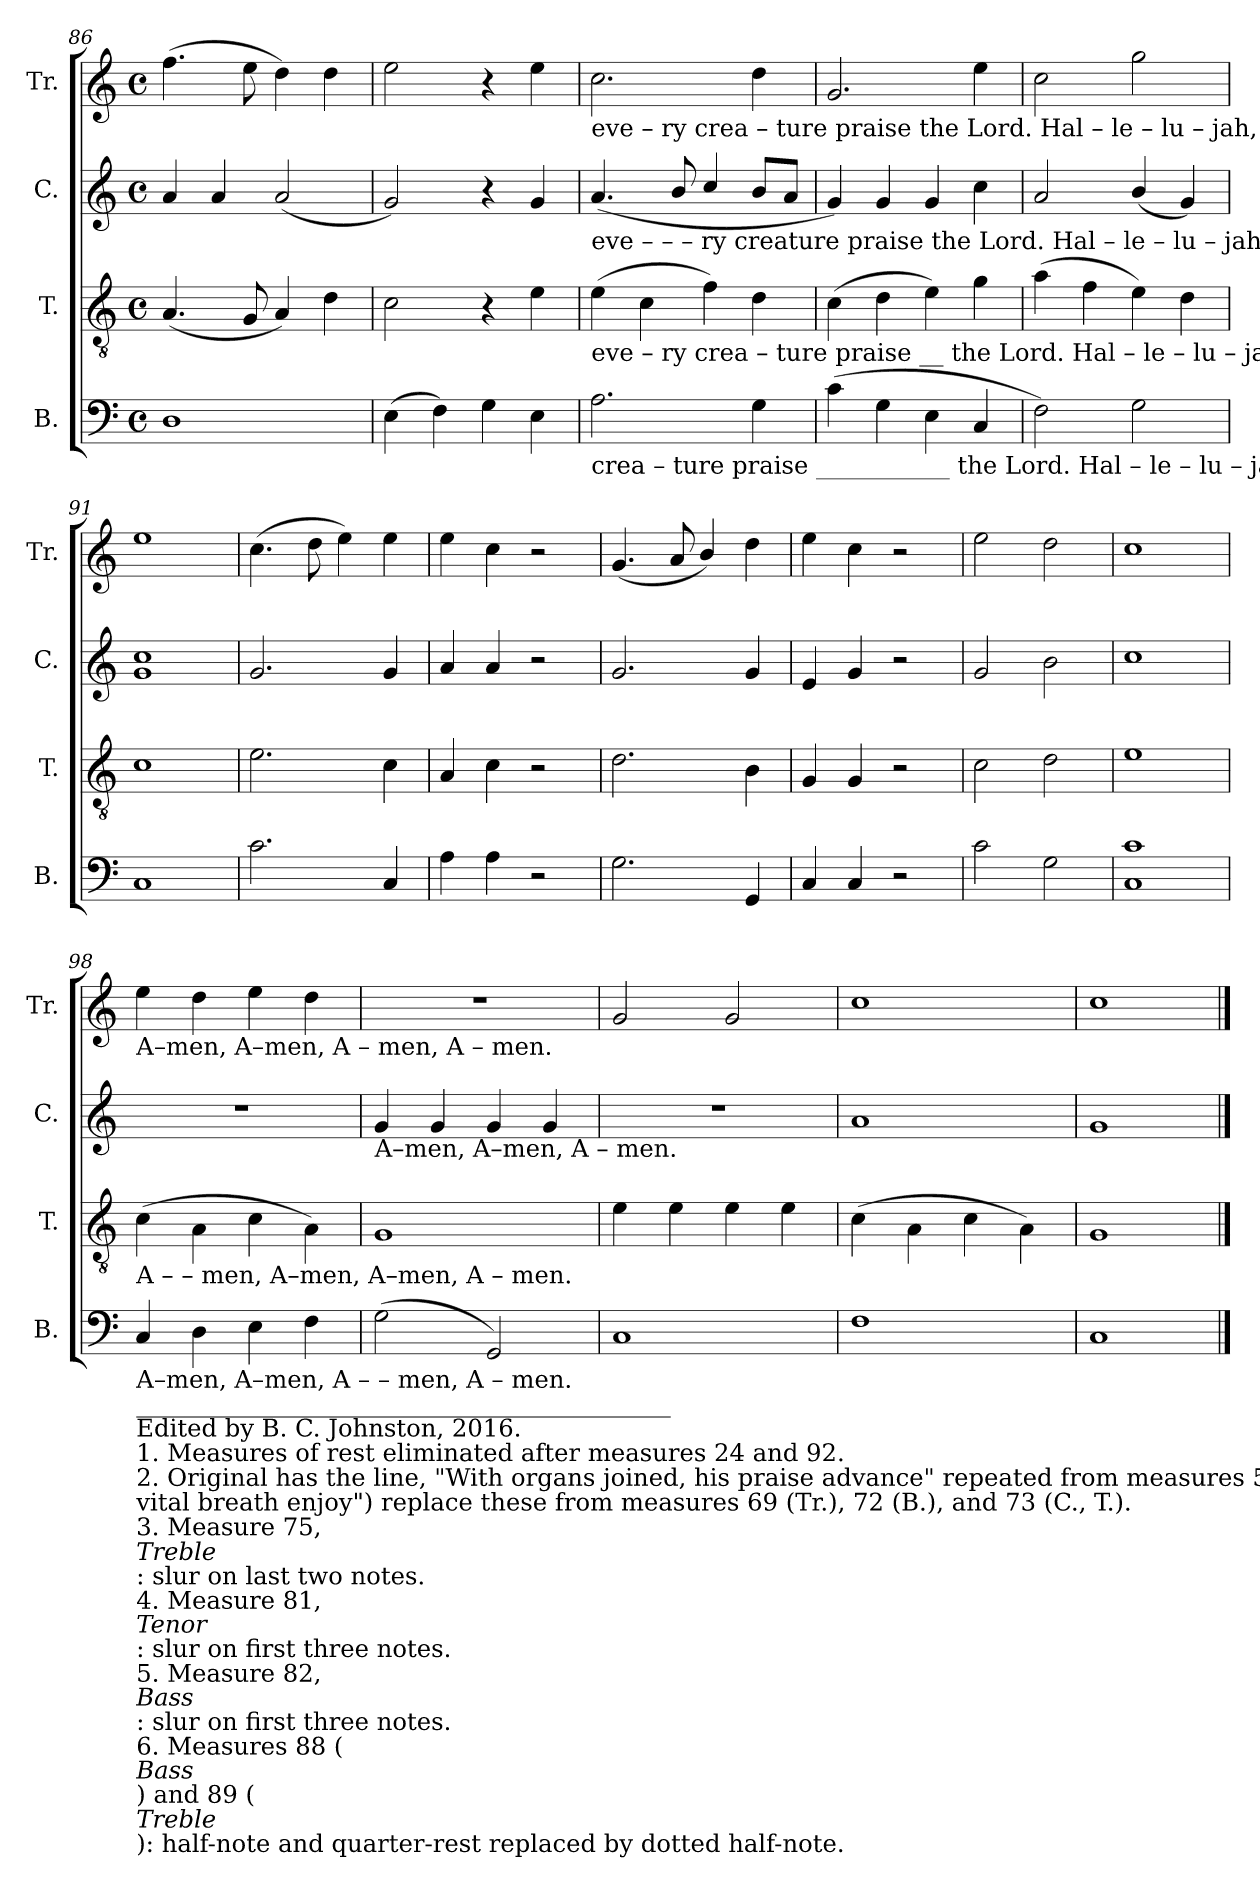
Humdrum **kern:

**kern	**kern	**kern	**kern
*part4	*part3	*part2	*part1
*staff4	*staff3	*staff2	*staff1
*I"B.	*I"T.	*I"C.	*I"Tr.
*I'B.	*I'T.	*I'C.	*I'Tr.
*clefF4	*clefGv2	*clefG2	*clefG2
*k[]	*k[]	*k[]	*k[]
*M4/4	*M4/4	*M4/4	*M4/4
*met(c)	*met(c)	*met(c)	*met(c)
=86	=86	=86	=86
1D	(4.A/	4a/	(4.ff\
.	.	4a/	.
.	8G/	.	8ee\
.	4A/)	(2a/	4dd\)
.	4d\	.	4dd\
=87	=87	=87	=87
(4E\	2c\	2g/)	2ee\
4F\)	.	.	.
4G\	4r	4r	4r
4E\	4e\	4g/	4ee\
!!LO:LB:g=z
=88	=88	=88	=88
!	!	!	!LO:TX:b:t=eve      –      ry             crea    –     ture   praise    the         Lord.      Hal       –      le – lu – jah,             Hal         –      le – lu – jah,             Praise the Lord.
!	!	!LO:TX:b:t=eve      –         –         –      ry  creature   praise    the        Lord.       Hal       –      le – lu – jah,              Hal         –      le – lu – jah,           Praise the Lord.	!
!	!LO:TX:b:t=eve         –      ry          crea     –     ture   praise __   the    Lord.     Hal       –      le – lu – jah,             Hal         –       le – lu – jah,           Praise the Lord.	!	!
!LO:TX:b:t=crea      –      ture       praise ___________    the           Lord.      Hal       –       le – lu – jah,           Hal         –         le  – lu – jah,         Praise the Lord.	!	!	!
2.A\	(4e\	(4.a/	2.cc\
.	4c\	.	.
.	.	8b/	.
.	4f\)	4cc/	.
4G\	4d\	8b/L	4dd\
.	.	8a/J	.
=89	=89	=89	=89
(4c\	(4c\	4g/)	2.g/
4G\	4d\	4g/	.
4E\	4e\)	4g/	.
4C/	4g\	4cc\	4ee\
=90	=90	=90	=90
2F\)	(4a\	2a/	2cc\
.	4f\	.	.
2G\	4e\)	(4b/	2gg\
.	4d\	4g/)	.
=91	=91	=91	=91
1C	1c	1g 1cc	1ee
=92	=92	=92	=92
2.c\	2.e\	2.g/	(4.cc\
.	.	.	8dd\
.	.	.	4ee\)
4C/	4c\	4g/	4ee\
=93	=93	=93	=93
4A\	4A/	4a/	4ee\
4A\	4c\	4a/	4cc\
2r	2r	2r	2r
=94	=94	=94	=94
2.G\	2.d\	2.g/	(4.g/
.	.	.	8a/
.	.	.	4b/)
4GG/	4B\	4g/	4dd\
=95	=95	=95	=95
4C/	4G/	4e/	4ee\
4C/	4G/	4g/	4cc\
2r	2r	2r	2r
=96	=96	=96	=96
2c\	2c\	2g/	2ee\
2G\	2d\	2b\	2dd\
=97	=97	=97	=97
1C 1c	1e	1cc	1cc
!!LO:PB:g=z
=98	=98	=98	=98
!	!	!	!LO:TX:b:t=A–men,  A–men,                                       A       –    men,          A               –            men.
!	!LO:TX:b:t=A         –         –        men,                         A–men,  A–men,      A               –            men.	!	!
!LO:TX:b:t=A–men,  A–men,    A          –         –       men,                            A               –            men.	!	!	!
!LO:TX:b:t=____________________________________________	!	!	!
!LO:TX:b:t=Edited by B. C. Johnston, 2016.	!	!	!
!LO:TX:b:t=1.  Measures of rest eliminated after measures 24 and 92.	!	!	!
!LO:TX:b:t=2.  Original has the line, "With organs joined, his praise advance" repeated from measures 55 through 92.  Words from the last stanza ("Let all that	!	!	!
!LO:TX:b:t=vital breath enjoy") replace these from measures 69 (Tr.), 72 (B.), and 73 (C., T.).	!	!	!
!LO:TX:b:t=3.  Measure 75,	!	!	!
!LO:TX:b:i:t=Treble	!	!	!
!LO:TX:b:t=&colon; slur on last two notes.	!	!	!
!LO:TX:b:t=4.  Measure 81,	!	!	!
!LO:TX:b:i:t=Tenor	!	!	!
!LO:TX:b:t=&colon; slur on first three notes.	!	!	!
!LO:TX:b:t=5.  Measure 82,	!	!	!
!LO:TX:b:i:t=Bass	!	!	!
!LO:TX:b:t=&colon; slur on first three notes.	!	!	!
!LO:TX:b:t=6.  Measures 88 (	!	!	!
!LO:TX:b:i:t=Bass	!	!	!
!LO:TX:b:t=) and 89 (	!	!	!
!LO:TX:b:i:t=Treble	!	!	!
!LO:TX:b:t=)&colon; half-note and quarter-rest replaced by dotted half-note.	!	!	!
4C/	(4c\	1r	4ee\
4D\	4A\	.	4dd\
4E\	4c\	.	4ee\
4F\	4A\)	.	4dd\
=99	=99	=99	=99
!	!	!LO:TX:b:t=A–men,  A–men,                                        A               –            men.	!
(2G\	1G	4g/	1r
.	.	4g/	.
2GG/)	.	4g/	.
.	.	4g/	.
=100	=100	=100	=100
1C	4e\	1r	2g/
.	4e\	.	.
.	4e\	.	2g/
.	4e\	.	.
=101	=101	=101	=101
1F	(4c\	1a	1cc
.	4A\	.	.
.	4c\	.	.
.	4A\)	.	.
=102	=102	=102	=102
1C	1G	1g	1cc
==	==	==	==
*-	*-	*-	*-
